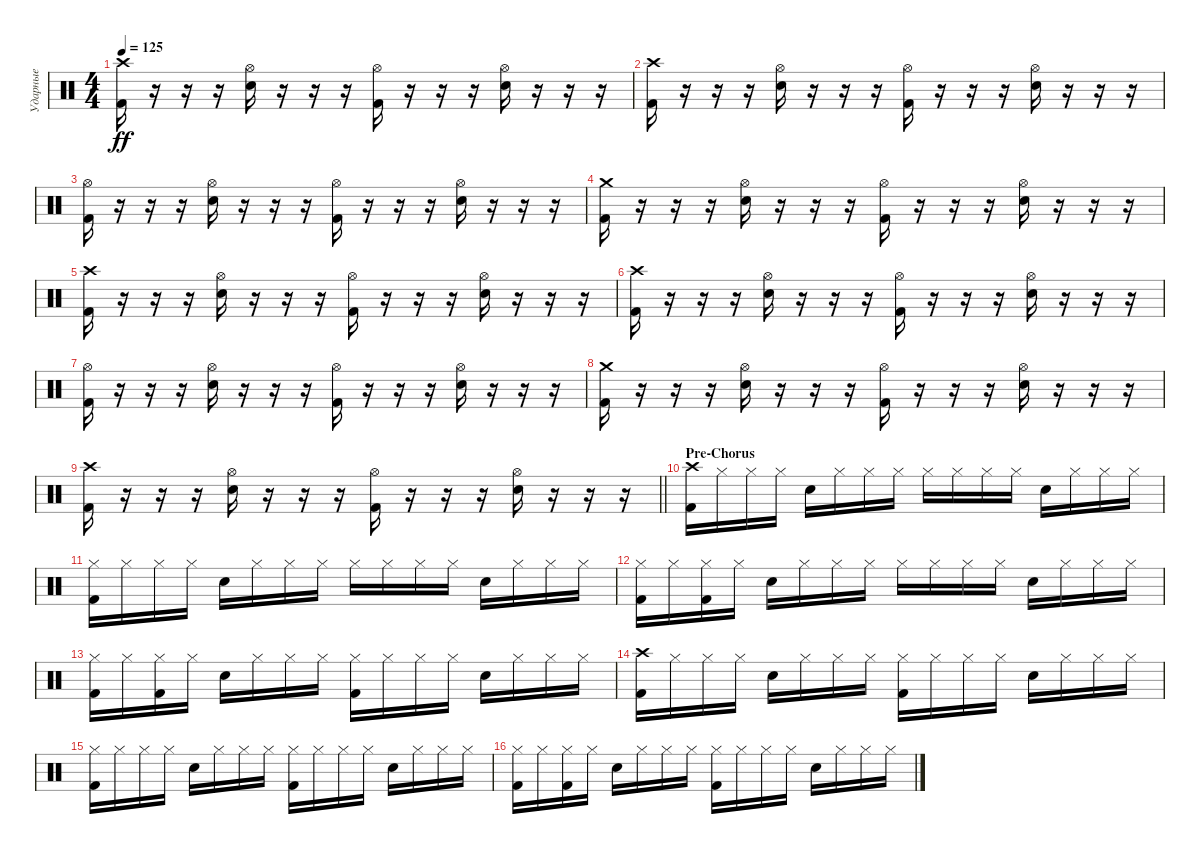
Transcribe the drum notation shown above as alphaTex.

\track ("Ударные" "Ударные") {instrument percussion}
\staff {score}
\articulation defaults
\ts (4 4)
\tempo 125
\clef neutral
\ks c
("Crash high (hit)" "Kick (hit) 2").16{dy ff} r.16 r.16 r.16 ("Hi-Hat (open)" "Electric Snare (hit)").16 r.16 r.16 r.16 ("Hi-Hat (open)" "Kick (hit) 2").16 r.16 r.16 r.16 ("Hi-Hat (open)" "Electric Snare (hit)").16 r.16 r.16 r.16 |
("Crash high (hit)" "Kick (hit) 2").16 r.16 r.16 r.16 ("Hi-Hat (open)" "Electric Snare (hit)").16 r.16 r.16 r.16 ("Hi-Hat (open)" "Kick (hit) 2").16 r.16 r.16 r.16 ("Hi-Hat (open)" "Electric Snare (hit)").16 r.16 r.16 r.16 |
("Hi-Hat (open)" "Kick (hit) 2").16 r.16 r.16 r.16 ("Hi-Hat (open)" "Electric Snare (hit)").16 r.16 r.16 r.16 ("Hi-Hat (open)" "Kick (hit) 2").16 r.16 r.16 r.16 ("Hi-Hat (open)" "Electric Snare (hit)").16 r.16 r.16 r.16 |
("Crash medium (hit)" "Kick (hit) 2").16 r.16 r.16 r.16 ("Hi-Hat (open)" "Electric Snare (hit)").16 r.16 r.16 r.16 ("Hi-Hat (open)" "Kick (hit) 2").16 r.16 r.16 r.16 ("Hi-Hat (open)" "Electric Snare (hit)").16 r.16 r.16 r.16 |
("Crash high (hit)" "Kick (hit) 2").16 r.16 r.16 r.16 ("Hi-Hat (open)" "Electric Snare (hit)").16 r.16 r.16 r.16 ("Hi-Hat (open)" "Kick (hit) 2").16 r.16 r.16 r.16 ("Hi-Hat (open)" "Electric Snare (hit)").16 r.16 r.16 r.16 |
("Crash high (hit)" "Kick (hit) 2").16 r.16 r.16 r.16 ("Hi-Hat (open)" "Electric Snare (hit)").16 r.16 r.16 r.16 ("Hi-Hat (open)" "Kick (hit) 2").16 r.16 r.16 r.16 ("Hi-Hat (open)" "Electric Snare (hit)").16 r.16 r.16 r.16 |
("Hi-Hat (open)" "Kick (hit) 2").16 r.16 r.16 r.16 ("Hi-Hat (open)" "Electric Snare (hit)").16 r.16 r.16 r.16 ("Hi-Hat (open)" "Kick (hit) 2").16 r.16 r.16 r.16 ("Hi-Hat (open)" "Electric Snare (hit)").16 r.16 r.16 r.16 |
("Crash medium (hit)" "Kick (hit) 2").16 r.16 r.16 r.16 ("Hi-Hat (open)" "Electric Snare (hit)").16 r.16 r.16 r.16 ("Hi-Hat (open)" "Kick (hit) 2").16 r.16 r.16 r.16 ("Hi-Hat (open)" "Electric Snare (hit)").16 r.16 r.16 r.16 |
\barLineRight lightlight
("Crash high (hit)" "Kick (hit) 2").16 r.16 r.16 r.16 ("Hi-Hat (open)" "Electric Snare (hit)").16 r.16 r.16 r.16 ("Hi-Hat (open)" "Kick (hit) 2").16 r.16 r.16 r.16 ("Hi-Hat (open)" "Electric Snare (hit)").16 r.16 r.16 r.16 |
\section ("" "Pre-Chorus")
("Crash high (hit)" "Kick (hit) 2").16 "Hi-Hat (closed)".16 "Hi-Hat (closed)".16 "Hi-Hat (closed)".16 "Electric Snare (hit)".16 "Hi-Hat (closed)".16 "Hi-Hat (closed)".16 "Hi-Hat (closed)".16 "Hi-Hat (closed)".16 "Hi-Hat (closed)".16 "Hi-Hat (closed)".16 "Hi-Hat (closed)".16 "Electric Snare (hit)".16 "Hi-Hat (closed)".16 "Hi-Hat (closed)".16 "Hi-Hat (closed)".16 |
("Hi-Hat (closed)" "Kick (hit) 2").16 "Hi-Hat (closed)".16 "Hi-Hat (closed)".16 "Hi-Hat (closed)".16 "Electric Snare (hit)".16 "Hi-Hat (closed)".16 "Hi-Hat (closed)".16 "Hi-Hat (closed)".16 "Hi-Hat (closed)".16 "Hi-Hat (closed)".16 "Hi-Hat (closed)".16 "Hi-Hat (closed)".16 "Electric Snare (hit)".16 "Hi-Hat (closed)".16 "Hi-Hat (closed)".16 "Hi-Hat (closed)".16 |
("Hi-Hat (closed)" "Kick (hit) 2").16 "Hi-Hat (closed)".16 ("Hi-Hat (closed)" "Kick (hit) 2").16 "Hi-Hat (closed)".16 "Electric Snare (hit)".16 "Hi-Hat (closed)".16 "Hi-Hat (closed)".16 "Hi-Hat (closed)".16 "Hi-Hat (closed)".16 "Hi-Hat (closed)".16 "Hi-Hat (closed)".16 "Hi-Hat (closed)".16 "Electric Snare (hit)".16 "Hi-Hat (closed)".16 "Hi-Hat (closed)".16 "Hi-Hat (closed)".16 |
("Hi-Hat (closed)" "Kick (hit) 2").16 "Hi-Hat (closed)".16 ("Hi-Hat (closed)" "Kick (hit) 2").16 "Hi-Hat (closed)".16 "Electric Snare (hit)".16 "Hi-Hat (closed)".16 "Hi-Hat (closed)".16 "Hi-Hat (closed)".16 ("Hi-Hat (closed)" "Kick (hit) 2").16 "Hi-Hat (closed)".16 "Hi-Hat (closed)".16 "Hi-Hat (closed)".16 "Electric Snare (hit)".16 "Hi-Hat (closed)".16 "Hi-Hat (closed)".16 "Hi-Hat (closed)".16 |
("Crash high (hit)" "Kick (hit) 2").16 "Hi-Hat (closed)".16 "Hi-Hat (closed)".16 "Hi-Hat (closed)".16 "Electric Snare (hit)".16 "Hi-Hat (closed)".16 "Hi-Hat (closed)".16 "Hi-Hat (closed)".16 ("Hi-Hat (closed)" "Kick (hit) 2").16 "Hi-Hat (closed)".16 "Hi-Hat (closed)".16 "Hi-Hat (closed)".16 "Electric Snare (hit)".16 "Hi-Hat (closed)".16 "Hi-Hat (closed)".16 "Hi-Hat (closed)".16 |
("Hi-Hat (closed)" "Kick (hit) 2").16 "Hi-Hat (closed)".16 "Hi-Hat (closed)".16 "Hi-Hat (closed)".16 "Electric Snare (hit)".16 "Hi-Hat (closed)".16 "Hi-Hat (closed)".16 "Hi-Hat (closed)".16 ("Hi-Hat (closed)" "Kick (hit) 2").16 "Hi-Hat (closed)".16 "Hi-Hat (closed)".16 "Hi-Hat (closed)".16 "Electric Snare (hit)".16 "Hi-Hat (closed)".16 "Hi-Hat (closed)".16 "Hi-Hat (closed)".16 |
("Hi-Hat (closed)" "Kick (hit) 2").16 "Hi-Hat (closed)".16 ("Hi-Hat (closed)" "Kick (hit) 2").16 "Hi-Hat (closed)".16 "Electric Snare (hit)".16 "Hi-Hat (closed)".16 "Hi-Hat (closed)".16 "Hi-Hat (closed)".16 ("Hi-Hat (closed)" "Kick (hit) 2").16 "Hi-Hat (closed)".16 "Hi-Hat (closed)".16 "Hi-Hat (closed)".16 "Electric Snare (hit)".16 "Hi-Hat (closed)".16 "Hi-Hat (closed)".16 "Hi-Hat (closed)".16
